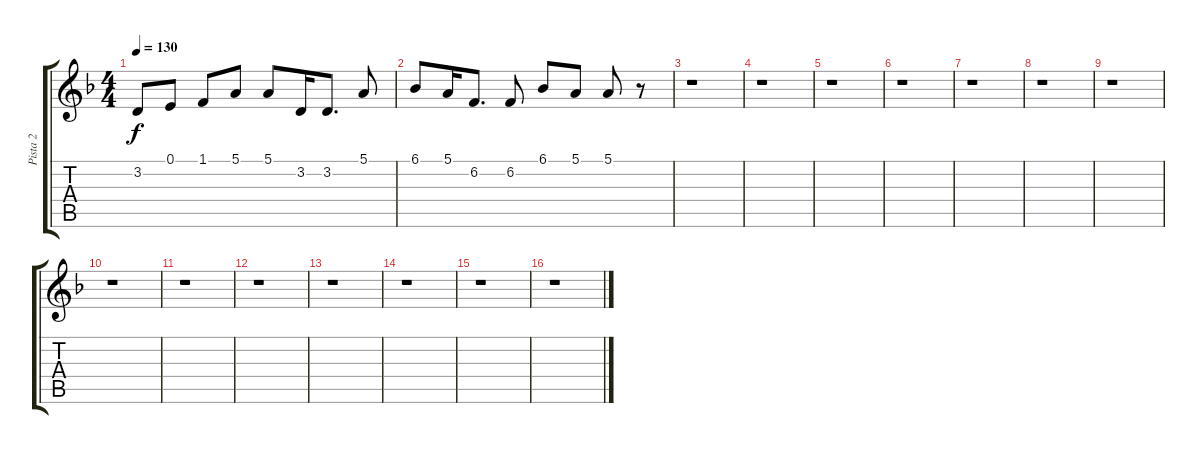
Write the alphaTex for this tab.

\track ("Pista 2" "Pista 2") {instrument synthvoice}
\staff {score tabs}
\tuning (E4 B3 G3 D3 A2 E2) {hide}
\ts (4 4)
\tempo 130
\clef g2
\ks dminor
3.2.8{dy f} 0.1.8 1.1.8 5.1.8 5.1.8 3.2.16 3.2.8{d} 5.1.8 |
6.1.8 5.1.16 6.2.8{d} 6.2.8 6.1.8 5.1.8 5.1.8 r.8 |
r.1 |
r.1 |
r.1 |
r.1 |
r.1 |
r.1 |
r.1 |
r.1 |
r.1 |
r.1 |
r.1 |
r.1 |
r.1 |
r.1
